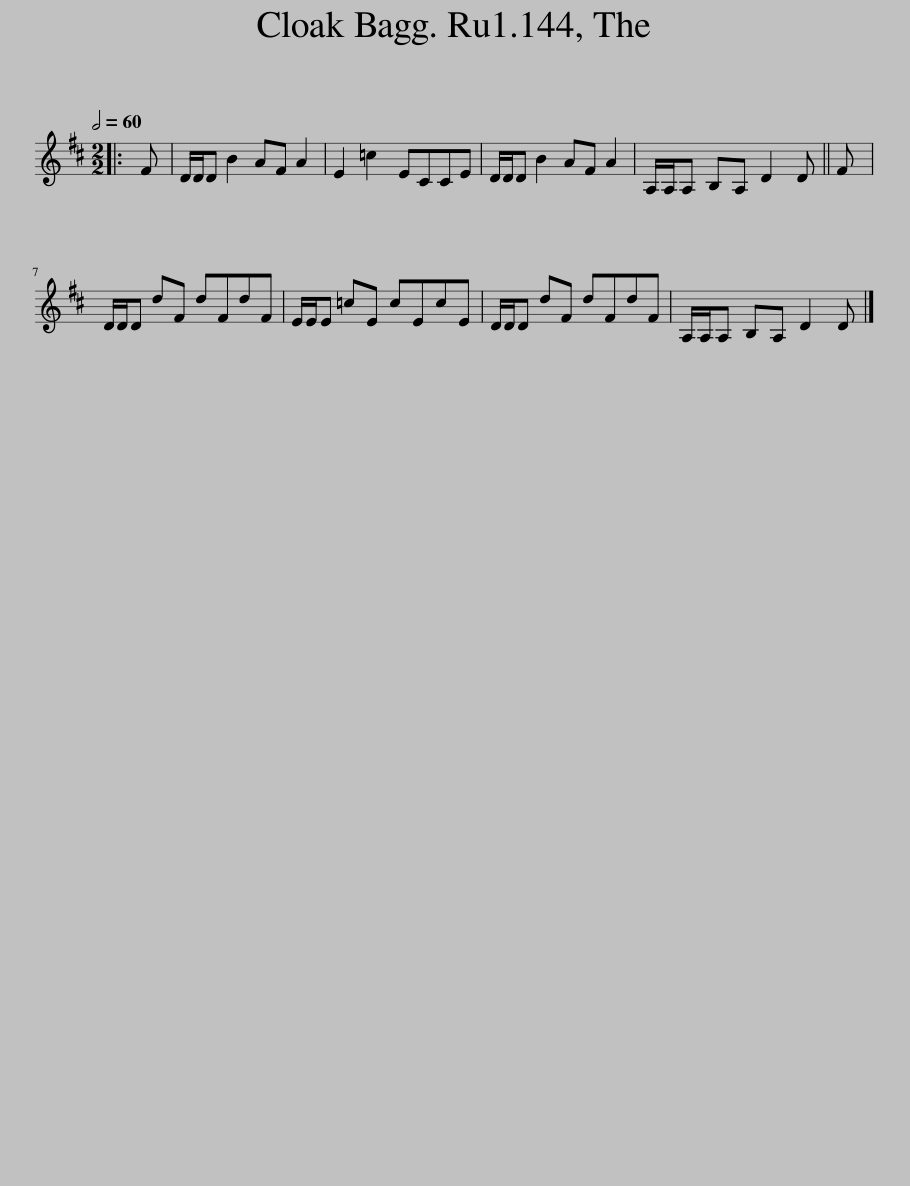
X:1
L:1/8
Q:1/2=60
M:2/2
I:linebreak $
K:D
V:1 treble
V:1
|: F | D/D/D B2 AF A2 | E2 =c2 ECCE | D/D/D B2 AF A2 | A,/A,/A, B,A, D2 D || %5
 F |$ D/D/D dF dFdF | E/E/E =cE cEcE | D/D/D dF dFdF | A,/A,/A, B,A, D2 D |] %10
